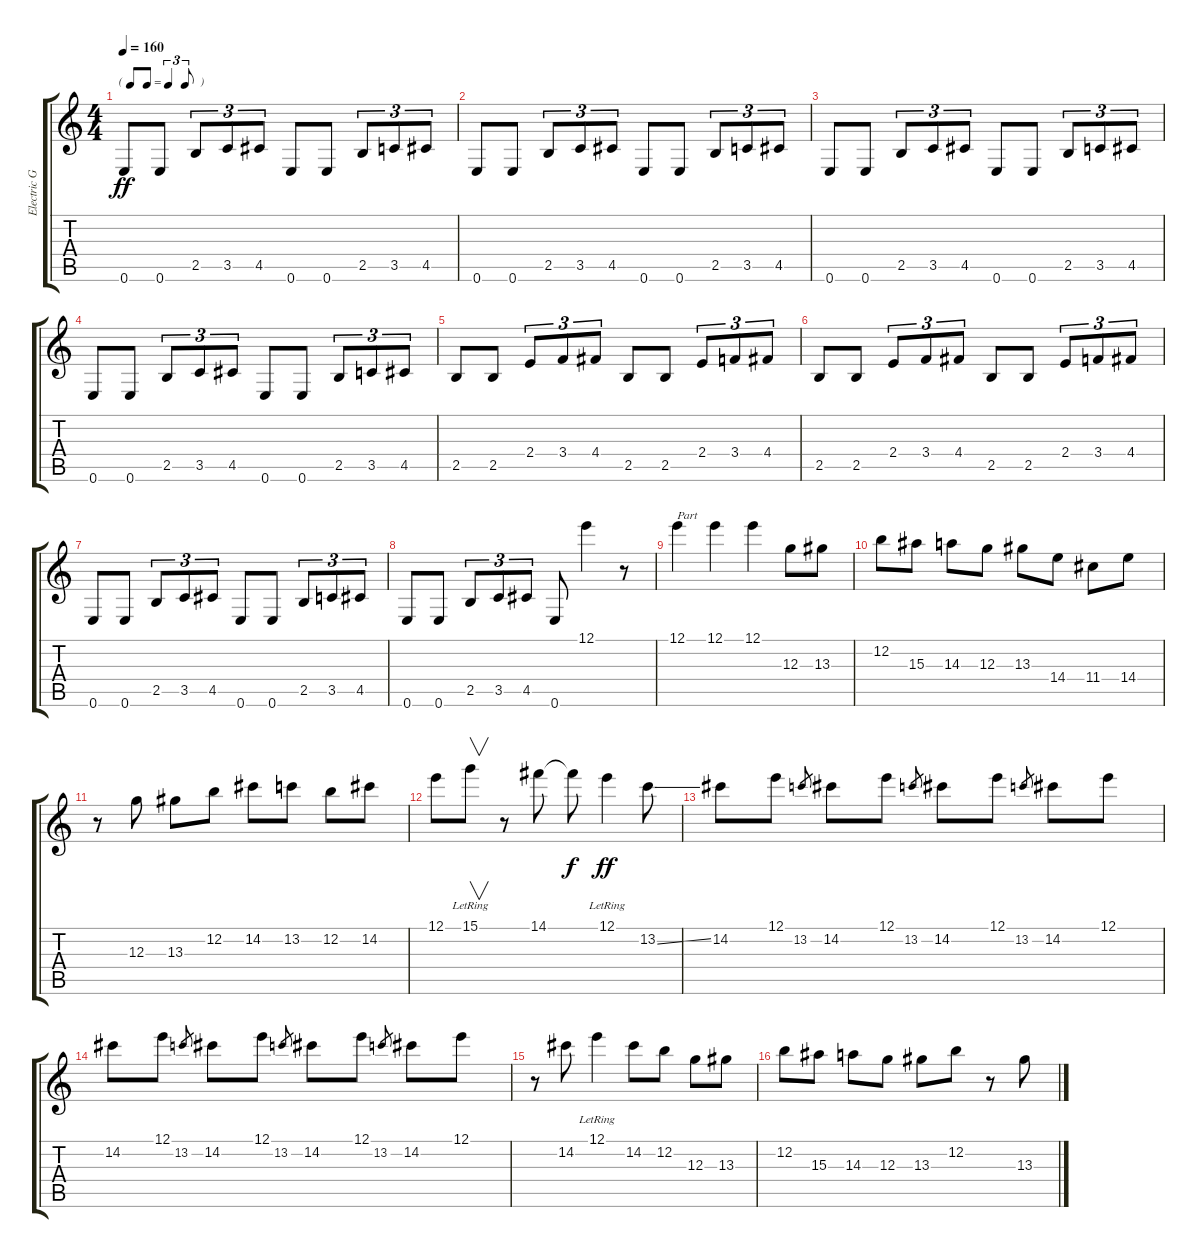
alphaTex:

\track ("Electric Guitar" "Electric G") {instrument electricbassfinger}
\staff {score tabs}
\tuning (E4 B3 G3 D3 A2 E2) {hide}
\ts (4 4)
\tf triplet8th
\tempo 160
\clef g2
\ks c
0.6.8{dy ff} 0.6.8 2.5.8{tu (3 2)} 3.5.8{tu (3 2)} 4.5.8{tu (3 2)} 0.6.8 0.6.8 2.5.8{tu (3 2)} 3.5.8{tu (3 2)} 4.5.8{tu (3 2)} |
0.6.8 0.6.8 2.5.8{tu (3 2)} 3.5.8{tu (3 2)} 4.5.8{tu (3 2)} 0.6.8 0.6.8 2.5.8{tu (3 2)} 3.5.8{tu (3 2)} 4.5.8{tu (3 2)} |
0.6.8 0.6.8 2.5.8{tu (3 2)} 3.5.8{tu (3 2)} 4.5.8{tu (3 2)} 0.6.8 0.6.8 2.5.8{tu (3 2)} 3.5.8{tu (3 2)} 4.5.8{tu (3 2)} |
0.6.8 0.6.8 2.5.8{tu (3 2)} 3.5.8{tu (3 2)} 4.5.8{tu (3 2)} 0.6.8 0.6.8 2.5.8{tu (3 2)} 3.5.8{tu (3 2)} 4.5.8{tu (3 2)} |
2.5.8 2.5.8 2.4.8{tu (3 2)} 3.4.8{tu (3 2)} 4.4.8{tu (3 2)} 2.5.8 2.5.8 2.4.8{tu (3 2)} 3.4.8{tu (3 2)} 4.4.8{tu (3 2)} |
2.5.8 2.5.8 2.4.8{tu (3 2)} 3.4.8{tu (3 2)} 4.4.8{tu (3 2)} 2.5.8 2.5.8 2.4.8{tu (3 2)} 3.4.8{tu (3 2)} 4.4.8{tu (3 2)} |
0.6.8 0.6.8 2.5.8{tu (3 2)} 3.5.8{tu (3 2)} 4.5.8{tu (3 2)} 0.6.8 0.6.8 2.5.8{tu (3 2)} 3.5.8{tu (3 2)} 4.5.8{tu (3 2)} |
0.6.8 0.6.8 2.5.8{tu (3 2)} 3.5.8{tu (3 2)} 4.5.8{tu (3 2)} 0.6.8 12.1.4 r.8 |
12.1.4{txt "Part"} 12.1.4 12.1.4 12.3.8 13.3.8 |
12.2.8 15.3.8 14.3.8 12.3.8 13.3.8 14.4.8 11.4.8 14.4.8 |
r.8 12.3.8 13.3.8 12.2.8 14.2.8 13.2.8 12.2.8 14.2.8 |
12.1.8 15.1{lr}.8{v} r.8 14.1.8 14.1{t}.8{dy f} 12.1{lr}.4{dy ff} 13.2{ss}.8 |
14.2.8 12.1.8 13.2.8{gr} 14.2.8 12.1.8 13.2.8{gr} 14.2.8 12.1.8 13.2.8{gr} 14.2.8 12.1.8 |
14.2.8 12.1.8 13.2.8{gr} 14.2.8 12.1.8 13.2.8{gr} 14.2.8 12.1.8 13.2.8{gr} 14.2.8 12.1.8 |
r.8 14.2.8 12.1{lr}.4 14.2.8 12.2.8 12.3.8 13.3.8 |
12.2.8 15.3.8 14.3.8 12.3.8 13.3.8 12.2.8 r.8 13.3.8
